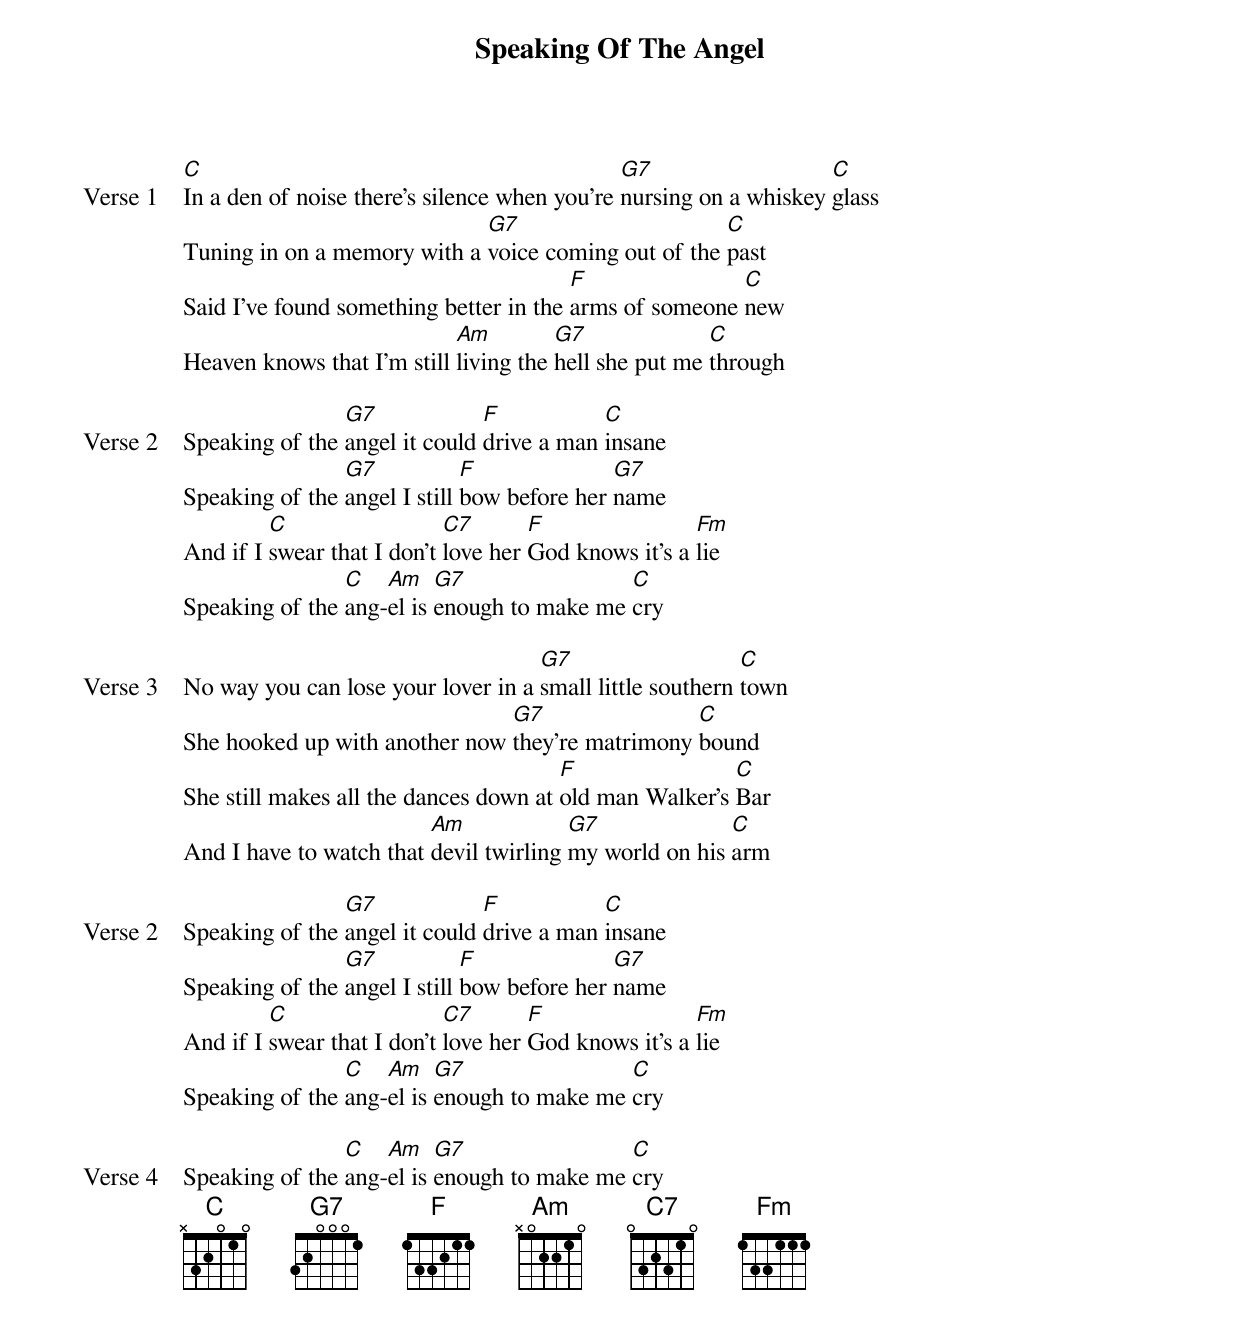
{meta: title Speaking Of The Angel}
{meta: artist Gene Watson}
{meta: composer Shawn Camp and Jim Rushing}
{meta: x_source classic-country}
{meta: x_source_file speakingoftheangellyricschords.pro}
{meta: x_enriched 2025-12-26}

{start_of_verse: Verse 1}
[C]In a den of noise there's silence when you're [G7]nursing on a whiskey [C]glass
Tuning in on a memory with a [G7]voice coming out of the [C]past
Said I've found something better in the [F]arms of someone [C]new
Heaven knows that I'm still [Am]living the [G7]hell she put me [C]through
{end_of_verse}

{start_of_verse: Verse 2}
Speaking of the [G7]angel it could [F]drive a man [C]insane
Speaking of the [G7]angel I still [F]bow before her [G7]name
And if I [C]swear that I don't [C7]love her [F]God knows it's a [Fm]lie
Speaking of the [C]ang-[Am]el is [G7]enough to make me [C]cry
{end_of_verse}

{start_of_verse: Verse 3}
No way you can lose your lover in a [G7]small little southern [C]town
She hooked up with another now [G7]they're matrimony [C]bound
She still makes all the dances down at [F]old man Walker's [C]Bar
And I have to watch that [Am]devil twirling [G7]my world on his [C]arm
{end_of_verse}

{start_of_verse: Verse 2}
Speaking of the [G7]angel it could [F]drive a man [C]insane
Speaking of the [G7]angel I still [F]bow before her [G7]name
And if I [C]swear that I don't [C7]love her [F]God knows it's a [Fm]lie
Speaking of the [C]ang-[Am]el is [G7]enough to make me [C]cry
{end_of_verse}

{start_of_verse: Verse 4}
Speaking of the [C]ang-[Am]el is [G7]enough to make me [C]cry
{end_of_verse}
